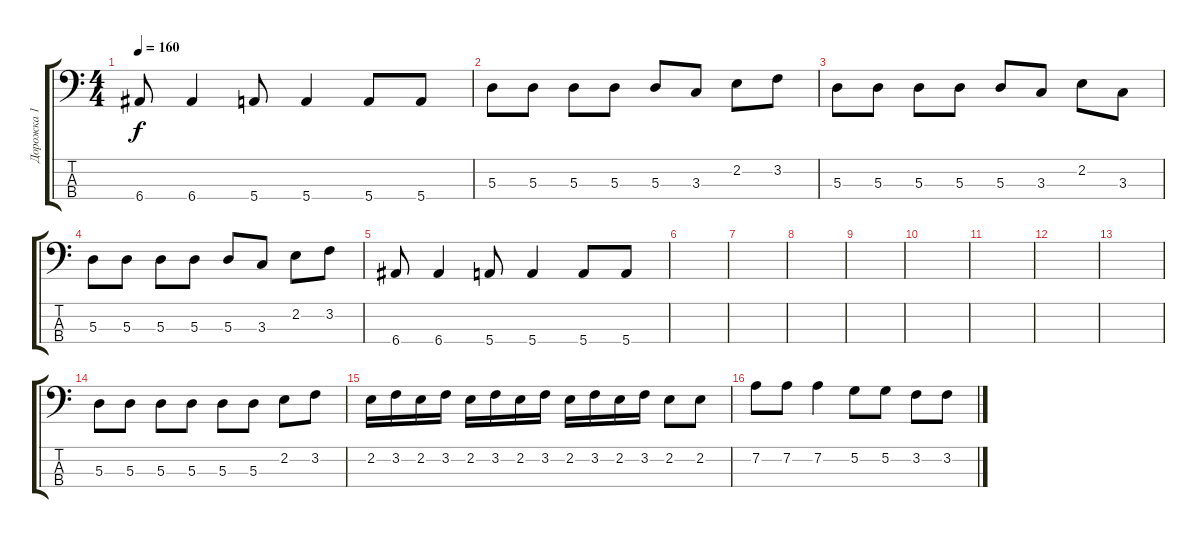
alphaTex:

\track ("Дорожка 1" "Дорожка 1") {instrument electricbassfinger}
\staff {score tabs}
\tuning (G2 D2 A1 E1) {hide}
\ts (4 4)
\tempo 160
\clef f4
\ks c
6.4.8{dy f} 6.4.4 5.4.8 5.4.4 5.4.8 5.4.8 |
5.3.8 5.3.8 5.3.8 5.3.8 5.3.8 3.3.8 2.2.8 3.2.8 |
5.3.8 5.3.8 5.3.8 5.3.8 5.3.8 3.3.8 2.2.8 3.3.8 |
5.3.8 5.3.8 5.3.8 5.3.8 5.3.8 3.3.8 2.2.8 3.2.8 |
6.4.8 6.4.4 5.4.8 5.4.4 5.4.8 5.4.8 |
|
|
|
|
|
|
|
|
5.3.8 5.3.8 5.3.8 5.3.8 5.3.8 5.3.8 2.2.8 3.2.8 |
2.2.16 3.2.16 2.2.16 3.2.16 2.2.16 3.2.16 2.2.16 3.2.16 2.2.16 3.2.16 2.2.16 3.2.16 2.2.8 2.2.8 |
7.2.8 7.2.8 7.2.4 5.2.8 5.2.8 3.2.8 3.2.8
